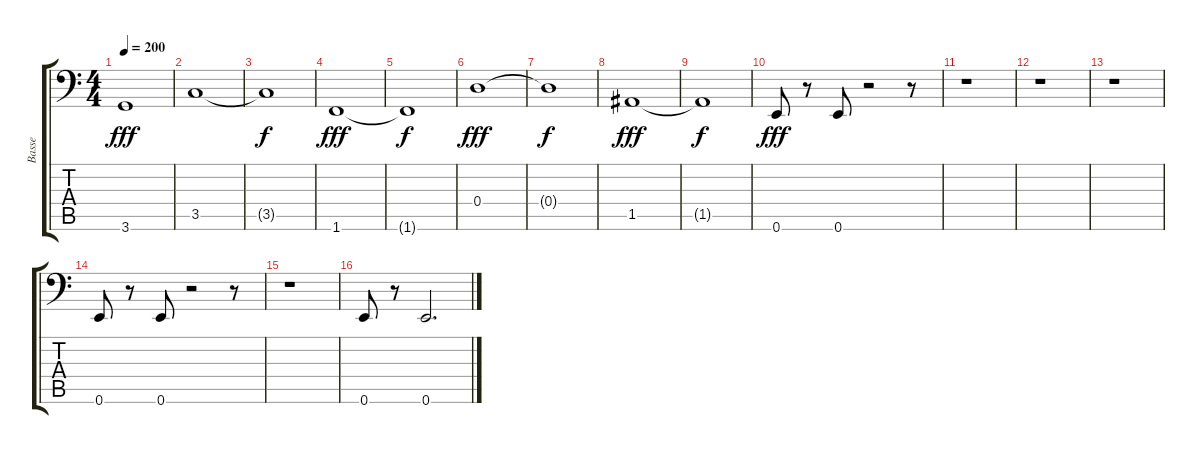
\track ("Basse" "Basse") {instrument electricbassfinger}
\staff {score tabs}
\tuning (E3 B2 G2 D2 A1 E1) {hide}
\ts (4 4)
\tempo 200
\clef f4
\ks c
3.6.1{dy fff} |
3.5.1 |
3.5{t}.1{dy f} |
1.6.1{dy fff} |
1.6{t}.1{dy f} |
0.4.1{dy fff} |
0.4{t}.1{dy f} |
1.5.1{dy fff} |
1.5{t}.1{dy f} |
0.6.8{dy fff} r.8 0.6.8 r.2 r.8 |
r.1 |
r.1 |
r.1 |
0.6.8 r.8 0.6.8 r.2 r.8 |
r.1 |
0.6.8 r.8 0.6.2{d}
